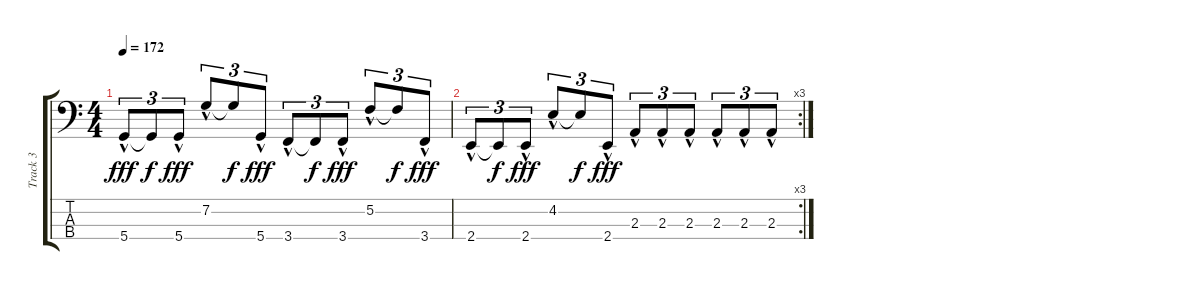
\track ("Track 3" "Track 3") {instrument electricbasspick}
\staff {score tabs}
\tuning (F2 C2 G1 D1) {hide}
\ts (4 4)
\tempo 172
\clef f4
\ks c
5.4{hac}.8{tu (3 2) dy fff} 5.4{t}.8{tu (3 2) dy f} 5.4{hac}.8{tu (3 2) dy fff} 7.2{hac}.8{tu (3 2)} 7.2{t}.8{tu (3 2) dy f} 5.4{hac}.8{tu (3 2) dy fff} 3.4{hac}.8{tu (3 2)} 3.4{t}.8{tu (3 2) dy f} 3.4{hac}.8{tu (3 2) dy fff} 5.2{hac}.8{tu (3 2)} 5.2{t}.8{tu (3 2) dy f} 3.4{hac}.8{tu (3 2) dy fff} |
\rc 3
2.4{hac}.8{tu (3 2)} 2.4{t}.8{tu (3 2) dy f} 2.4{hac}.8{tu (3 2) dy fff} 4.2{hac}.8{tu (3 2)} 4.2{t}.8{tu (3 2) dy f} 2.4{hac}.8{tu (3 2) dy fff} 2.3{hac}.8{tu (3 2)} 2.3{hac}.8{tu (3 2)} 2.3{hac}.8{tu (3 2)} 2.3{hac}.8{tu (3 2)} 2.3{hac}.8{tu (3 2)} 2.3{hac}.8{tu (3 2)}
